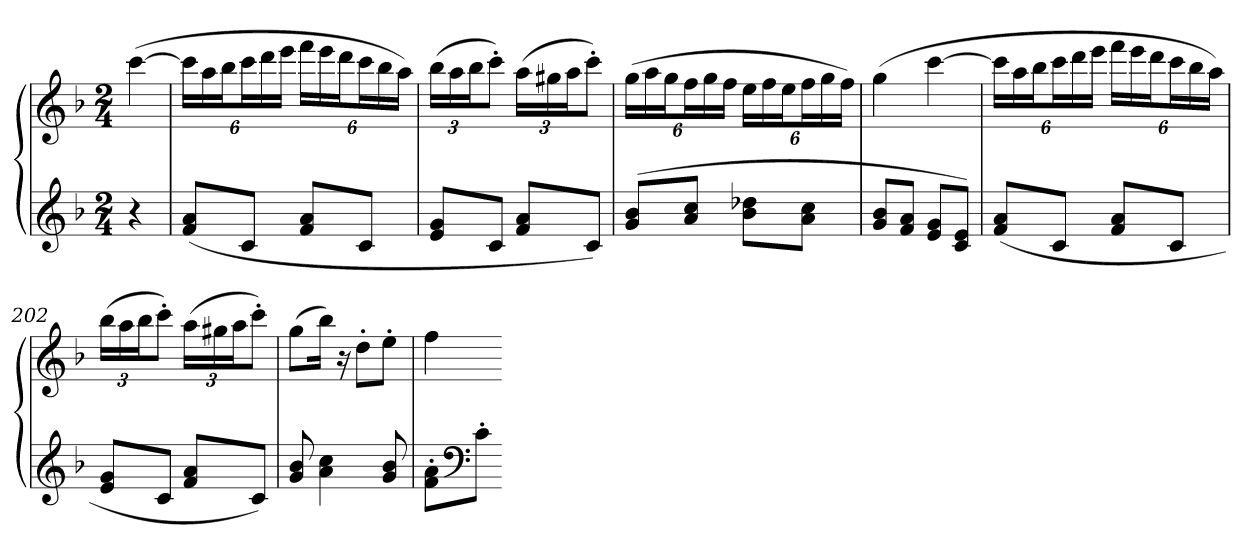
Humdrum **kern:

**kern	**kern
*part1	*part1
*staff2	*staff1
*clefG2	*clefG2
*k[b-]	*k[b-]
*F:	*F:
*M2/4	*M2/4
=	=
4r	([4ccc
=197	=197
(8f 8aL	24cccLL]
.	24aa
.	24bb-J
8cJ	24cccL
.	24ddd
.	24eeeJJ
8f 8aL	24fffLL
.	24eee
.	24dddJ
8cJ	24cccL
.	24bb-
.	24aaJJ)
=198	=198
8e 8gL	(24bb-LL
.	24aa
.	24bb-J
8cJ	8ccc'J)
8f 8aL	(24aaLL
.	24gg#X
.	24aaJ
8cJ)	8ccc'J)
=199	=199
(8g 8b-L	(24ggLL
.	24aa
.	24ggJ
8a 8ccJ	24ffL
.	24gg
.	24ffJJ
8b- 8dd-XL	24eeLL
.	24ff
.	24eeJ
8a 8ccJ	24ffL
.	24gg
.	24ffJJ)
=200	=200
8g 8b-L	(4gg
8f 8aJ	.
8e 8gL	[4ccc
8c 8eJ)	.
=201	=201
(8f 8aL	24cccLL]
.	24aa
.	24bb-J
8cJ	24cccL
.	24ddd
.	24eeeJJ
8f 8aL	24fffLL
.	24eee
.	24dddJ
8cJ	24cccL
.	24bb-
.	24aaJJ)
=202	=202
8e 8gL	(24bb-LL
.	24aa
.	24bb-J
8cJ	8ccc'J)
8f 8aL	(24aaLL
.	24gg#X
.	24aaJ
8cJ)	8ccc'J)
=203	=203
8g 8b-	(8ggL
4a 4cc	16bb-Jk)
.	16r
.	8dd'L
8g 8b-	8ee'J
=204	=204
8f' 8a'L	4ff
*clefF4	*
8c'J	.
=-	=-
*-	*-
